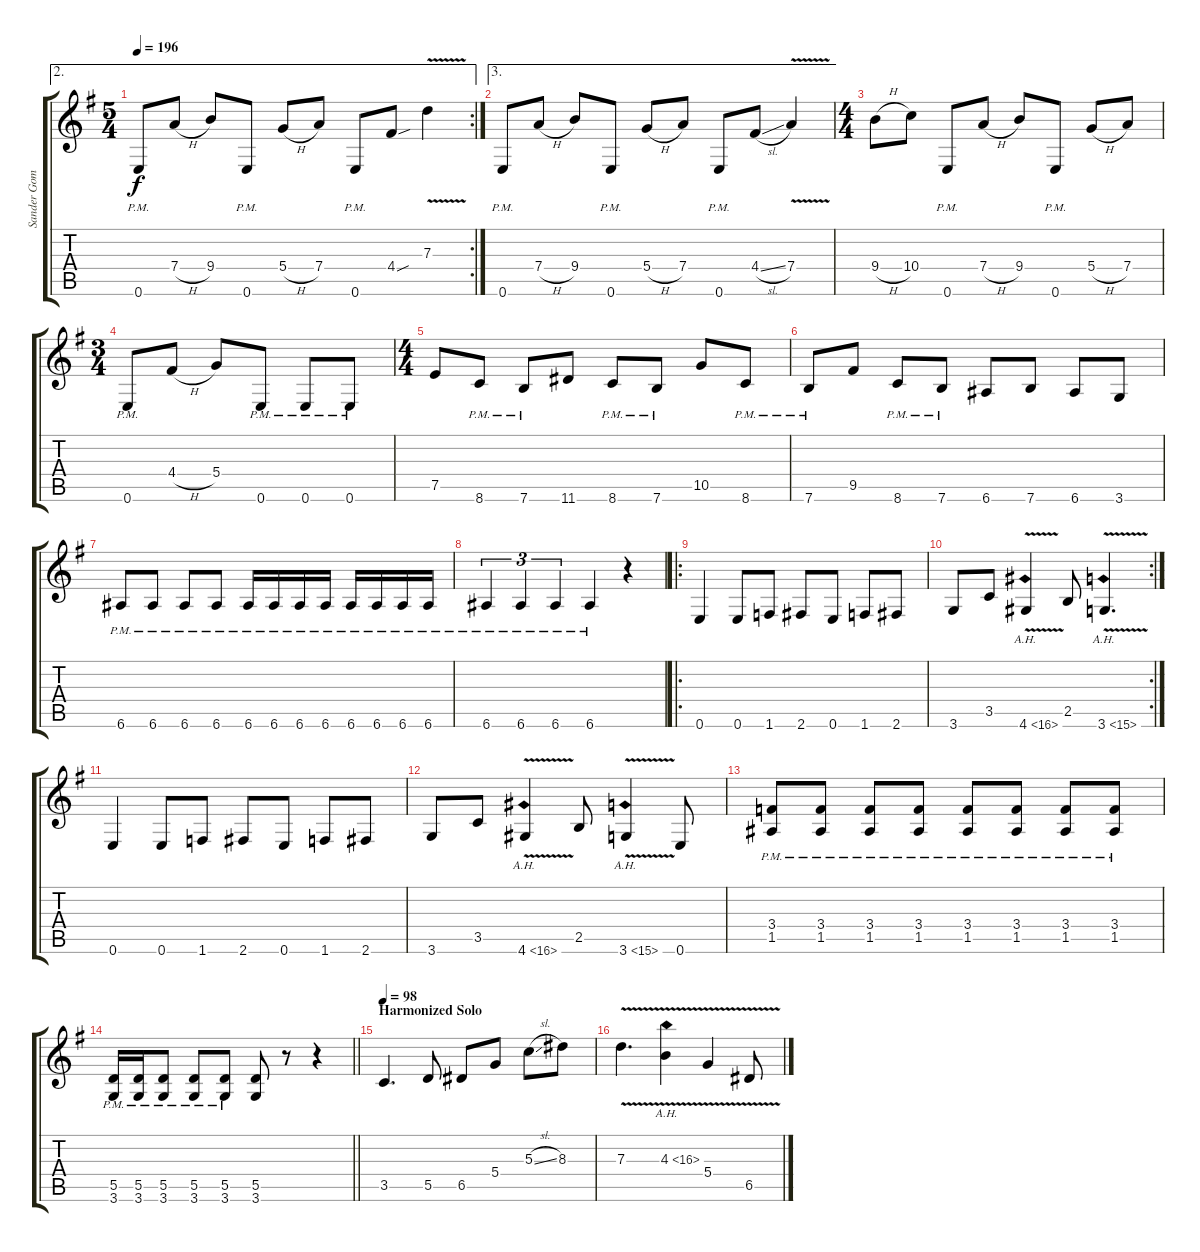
\track ("Sander Gommans" "Sander Gom") {instrument distortionguitar}
\staff {score tabs}
\tuning (E4 B3 G3 D3 A2 E2) {hide}
\ae 2
\rc 2
\ts (5 4)
\tempo 196
\clef g2
\ks g
0.6{pm}.8{dy f} 7.4{h}.8 9.4.8 0.6{pm}.8 5.4{h}.8 7.4.8 0.6{pm}.8 4.4{sou}.8 7.3{v}.4 |
\ae 3
0.6{pm}.8 7.4{h}.8 9.4.8 0.6{pm}.8 5.4{h}.8 7.4.8 0.6{pm}.8 4.4{sl}.8 7.4{v}.4 |
\ts (4 4)
9.4{h}.8 10.4.8 0.6{pm}.8 7.4{h}.8 9.4.8 0.6{pm}.8 5.4{h}.8 7.4.8 |
\ts (3 4)
0.6{pm}.8 4.4{h}.8 5.4.8 0.6{pm}.8 0.6{pm}.8 0.6{pm}.8 |
\ts (4 4)
7.5.8 8.6{pm}.8 7.6{pm}.8 11.6.8 8.6{pm}.8 7.6{pm}.8 10.5.8 8.6{pm}.8 |
7.6{pm}.8 9.5.8 8.6{pm}.8 7.6{pm}.8 6.6.8 7.6.8 6.6.8 3.6.8 |
6.6{pm}.8 6.6{pm}.8 6.6{pm}.8 6.6{pm}.8 6.6{pm}.16 6.6{pm}.16 6.6{pm}.16 6.6{pm}.16 6.6{pm}.16 6.6{pm}.16 6.6{pm}.16 6.6{pm}.16 |
6.6{pm}.4{tu (3 2)} 6.6{pm}.4{tu (3 2)} 6.6{pm}.4{tu (3 2)} 6.6{pm}.4 r.4 |
\ro
0.6.4 0.6.8 1.6.8 2.6.8 0.6.8 1.6.8 2.6.8 |
\rc 2
3.6.8 3.5.8 4.6{ah 12 v}.4 2.5.8 3.6{ah 12 v}.4{d} |
0.6.4 0.6.8 1.6.8 2.6.8 0.6.8 1.6.8 2.6.8 |
3.6.8 3.5.8 4.6{ah 12 v}.4 2.5.8 3.6{ah 12 v}.4 0.6.8 |
(3.4{pm} 1.5{pm}).8 (3.4{pm} 1.5{pm}).8 (3.4{pm} 1.5{pm}).8 (3.4{pm} 1.5{pm}).8 (3.4{pm} 1.5{pm}).8 (3.4{pm} 1.5{pm}).8 (3.4{pm} 1.5{pm}).8 (3.4{pm} 1.5{pm}).8 |
\barLineRight lightlight
(5.5{pm} 3.6{pm}).16 (5.5{pm} 3.6{pm}).16 (5.5{pm} 3.6{pm}).8 (5.5{pm} 3.6{pm}).8 (5.5{pm} 3.6{pm}).8 (5.5 3.6).8 r.8 r.4 |
\section ("" "Harmonized Solo")
\tempo 98
3.5.4{d} 5.5.8 6.5.8 5.4.8 5.3{sl}.8 8.3.8 |
7.3{v}.4{d} 4.3{ah 12 v}.4 5.4{v}.4 6.5{v}.8
